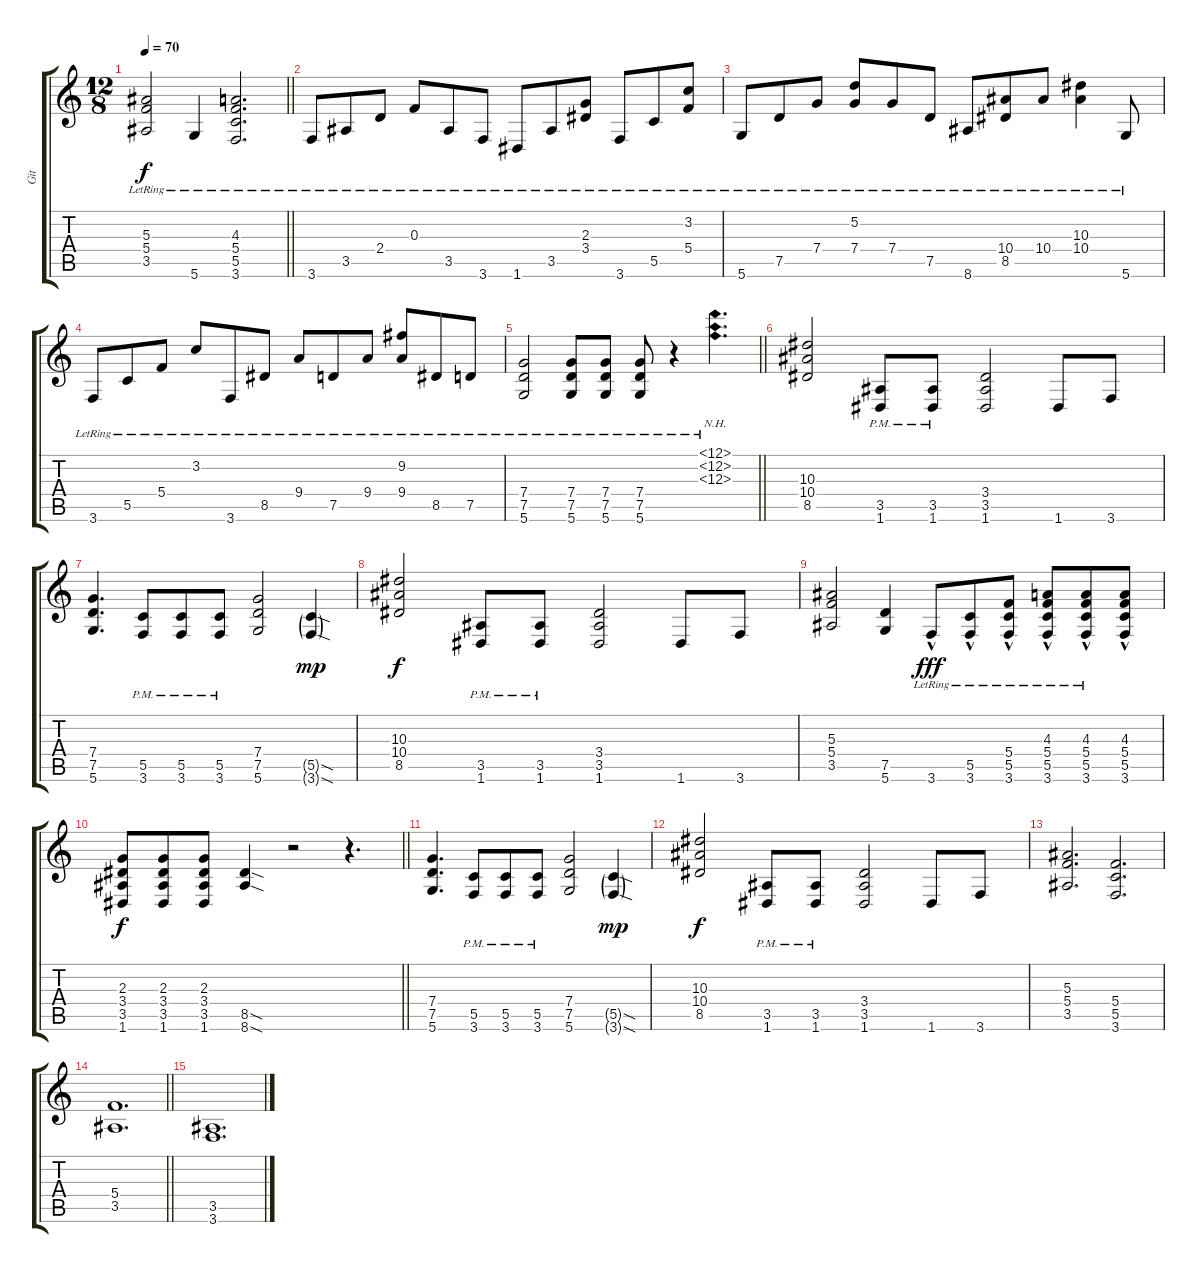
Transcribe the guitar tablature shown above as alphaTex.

\track ("Git" "Git") {instrument electricguitarjazz}
\staff {score tabs}
\tuning (D4 A3 F3 C3 G2 D2) {hide}
\ts (12 8)
\tempo 70
\clef g2
\barLineRight lightlight
\ks c
(5.3{lr} 5.4{lr} 3.5{lr}).2{dy f} 5.6{lr}.4 (4.3{lr} 5.4{lr} 5.5{lr} 3.6{lr}).2{d} |
3.6{lr}.8 3.5{lr}.8 2.4{lr}.8 0.3{lr}.8 3.5{lr}.8 3.6{lr}.8 1.6{lr}.8 3.5{lr}.8 (2.3{lr} 3.4{lr}).8 3.6{lr}.8 5.5{lr}.8 (3.2{lr} 5.4{lr}).8 |
5.6{lr}.8 7.5{lr}.8 7.4{lr}.8 (5.2{lr} 7.4{lr}).8 7.4{lr}.8 7.5{lr}.8 8.6{lr}.8 (10.4{lr} 8.5{lr}).8 10.4{lr}.8 (10.3{lr} 10.4{lr}).4 5.6{lr}.8 |
3.6{lr}.8 5.5{lr}.8 5.4{lr}.8 3.2{lr}.8 3.6{lr}.8 8.5{lr}.8 9.4{lr}.8 7.5{lr}.8 9.4{lr}.8 (9.2{lr} 9.4{lr}).8 8.5{lr}.8 7.5{lr}.8 |
\barLineRight lightlight
(7.4{lr} 7.5{lr} 5.6{lr}).2 (7.4{lr} 7.5{lr} 5.6{lr}).8 (7.4{lr} 7.5{lr} 5.6{lr}).8 (7.4{lr} 7.5{lr} 5.6{lr}).8 r.4 (12.1{nh lr} 12.2{nh lr} 12.3{nh lr}).4{d} |
(10.3 10.4 8.5).2{instrument distortionguitar} (3.5{pm} 1.6{pm}).8 (3.5{pm} 1.6{pm}).8 (3.4 3.5 1.6).2 1.6.8 3.6.8 |
(7.4 7.5 5.6).4{d} (5.5{pm} 3.6{pm}).8 (5.5{pm} 3.6{pm}).8 (5.5{pm} 3.6{pm}).8 (7.4 7.5 5.6).2 (5.5{sod g} 3.6{sod g}).4{dy mp} |
(10.3 10.4 8.5).2{dy f} (3.5{pm} 1.6{pm}).8 (3.5{pm} 1.6{pm}).8 (3.4 3.5 1.6).2 1.6.8 3.6.8 |
(5.3 5.4 3.5).2 (7.5 5.6).4 3.6{hac lr}.8{dy fff} (5.5{lr} 3.6{hac lr}).8 (5.4{lr} 5.5{lr} 3.6{hac lr}).8 (4.3{hac} 5.4{hac lr} 5.5{hac lr} 3.6{hac lr}).8 (4.3{hac} 5.4{hac lr} 5.5{hac lr} 3.6{hac lr}).8 (4.3{hac} 5.4{hac} 5.5{hac} 3.6{hac}).8 |
\barLineRight lightlight
(2.3 3.4 3.5 1.6).8{dy f} (2.3 3.4 3.5 1.6).8 (2.3 3.4 3.5 1.6).8 (8.5{sod} 8.6{sod}).4 r.2 r.4{d} |
(7.4 7.5 5.6).4{d} (5.5{pm} 3.6{pm}).8 (5.5{pm} 3.6{pm}).8 (5.5{pm} 3.6{pm}).8 (7.4 7.5 5.6).2 (5.5{sod g} 3.6{sod g}).4{dy mp} |
(10.3 10.4 8.5).2{dy f} (3.5{pm} 1.6{pm}).8 (3.5{pm} 1.6{pm}).8 (3.4 3.5 1.6).2 1.6.8 3.6.8 |
(5.3 5.4 3.5).2{d} (5.4 5.5 3.6).2{d} |
\barLineRight lightlight
(5.4 3.5).1{d} |
(3.5 3.6).1{d}
